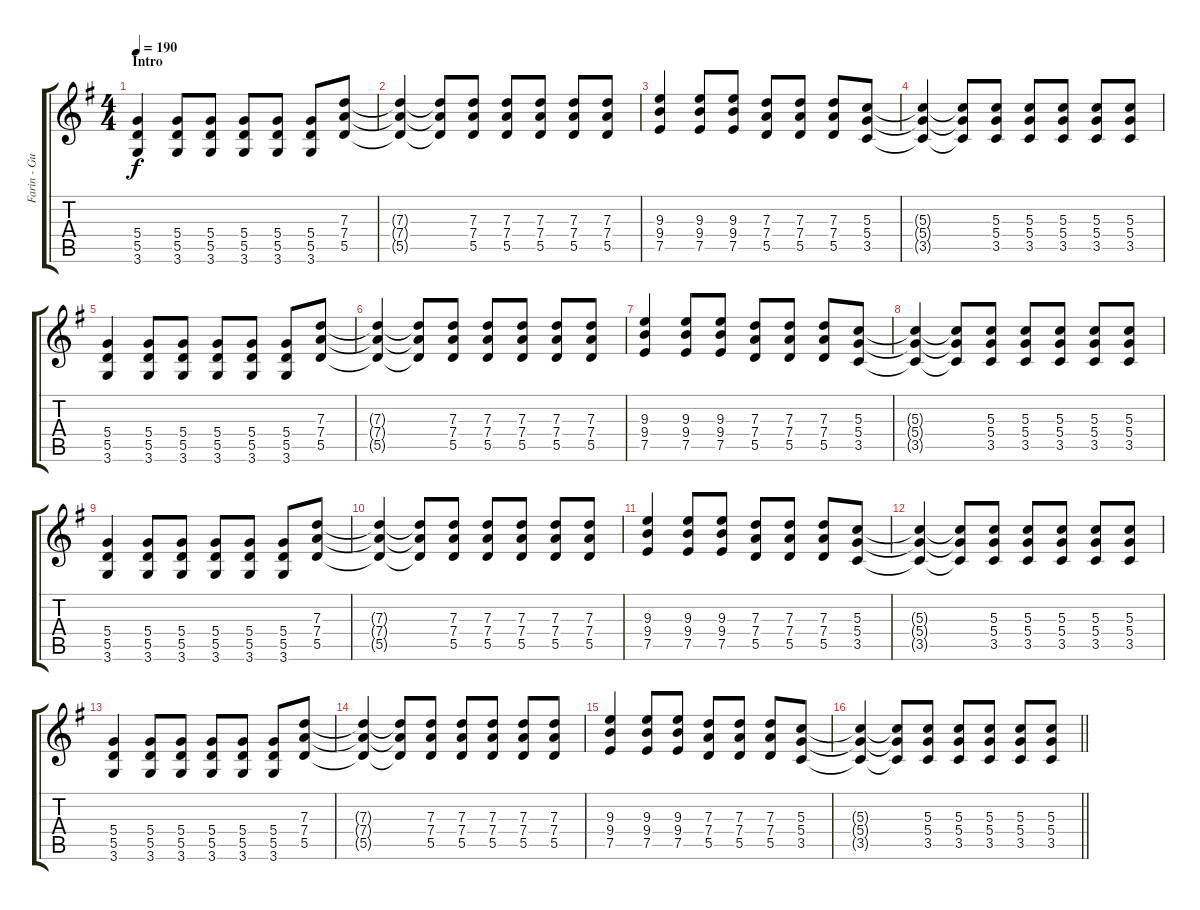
\track ("Farin - Guitar 2" "Farin - Gu") {instrument overdrivenguitar}
\staff {score tabs}
\tuning (E4 B3 G3 D3 A2 E2) {hide}
\ts (4 4)
\section ("" "Intro")
\tempo 190
\clef g2
\ks g
(5.4 5.5 3.6).4{dy f instrument overdrivenguitar} (5.4 5.5 3.6).8 (5.4 5.5 3.6).8 (5.4 5.5 3.6).8 (5.4 5.5 3.6).8 (5.4 5.5 3.6).8 (7.3 7.4 5.5).8 |
(7.3{t} 7.4{t} 5.5{t}).4 (7.3{t} 7.4{t} 5.5{t}).8 (7.3 7.4 5.5).8 (7.3 7.4 5.5).8 (7.3 7.4 5.5).8 (7.3 7.4 5.5).8 (7.3 7.4 5.5).8 |
(9.3 9.4 7.5).4 (9.3 9.4 7.5).8 (9.3 9.4 7.5).8 (7.3 7.4 5.5).8 (7.3 7.4 5.5).8 (7.3 7.4 5.5).8 (5.3 5.4 3.5).8 |
(5.3{t} 5.4{t} 3.5{t}).4 (5.3{t} 5.4{t} 3.5{t}).8 (5.3 5.4 3.5).8 (5.3 5.4 3.5).8 (5.3 5.4 3.5).8 (5.3 5.4 3.5).8 (5.3 5.4 3.5).8 |
(5.4 5.5 3.6).4 (5.4 5.5 3.6).8 (5.4 5.5 3.6).8 (5.4 5.5 3.6).8 (5.4 5.5 3.6).8 (5.4 5.5 3.6).8 (7.3 7.4 5.5).8 |
(7.3{t} 7.4{t} 5.5{t}).4 (7.3{t} 7.4{t} 5.5{t}).8 (7.3 7.4 5.5).8 (7.3 7.4 5.5).8 (7.3 7.4 5.5).8 (7.3 7.4 5.5).8 (7.3 7.4 5.5).8 |
(9.3 9.4 7.5).4 (9.3 9.4 7.5).8 (9.3 9.4 7.5).8 (7.3 7.4 5.5).8 (7.3 7.4 5.5).8 (7.3 7.4 5.5).8 (5.3 5.4 3.5).8 |
(5.3{t} 5.4{t} 3.5{t}).4 (5.3{t} 5.4{t} 3.5{t}).8 (5.3 5.4 3.5).8 (5.3 5.4 3.5).8 (5.3 5.4 3.5).8 (5.3 5.4 3.5).8 (5.3 5.4 3.5).8 |
(5.4 5.5 3.6).4 (5.4 5.5 3.6).8 (5.4 5.5 3.6).8 (5.4 5.5 3.6).8 (5.4 5.5 3.6).8 (5.4 5.5 3.6).8 (7.3 7.4 5.5).8 |
(7.3{t} 7.4{t} 5.5{t}).4 (7.3{t} 7.4{t} 5.5{t}).8 (7.3 7.4 5.5).8 (7.3 7.4 5.5).8 (7.3 7.4 5.5).8 (7.3 7.4 5.5).8 (7.3 7.4 5.5).8 |
(9.3 9.4 7.5).4 (9.3 9.4 7.5).8 (9.3 9.4 7.5).8 (7.3 7.4 5.5).8 (7.3 7.4 5.5).8 (7.3 7.4 5.5).8 (5.3 5.4 3.5).8 |
(5.3{t} 5.4{t} 3.5{t}).4 (5.3{t} 5.4{t} 3.5{t}).8 (5.3 5.4 3.5).8 (5.3 5.4 3.5).8 (5.3 5.4 3.5).8 (5.3 5.4 3.5).8 (5.3 5.4 3.5).8 |
(5.4 5.5 3.6).4 (5.4 5.5 3.6).8 (5.4 5.5 3.6).8 (5.4 5.5 3.6).8 (5.4 5.5 3.6).8 (5.4 5.5 3.6).8 (7.3 7.4 5.5).8 |
(7.3{t} 7.4{t} 5.5{t}).4 (7.3{t} 7.4{t} 5.5{t}).8 (7.3 7.4 5.5).8 (7.3 7.4 5.5).8 (7.3 7.4 5.5).8 (7.3 7.4 5.5).8 (7.3 7.4 5.5).8 |
(9.3 9.4 7.5).4 (9.3 9.4 7.5).8 (9.3 9.4 7.5).8 (7.3 7.4 5.5).8 (7.3 7.4 5.5).8 (7.3 7.4 5.5).8 (5.3 5.4 3.5).8 |
\barLineRight lightlight
(5.3{t} 5.4{t} 3.5{t}).4 (5.3{t} 5.4{t} 3.5{t}).8 (5.3 5.4 3.5).8 (5.3 5.4 3.5).8 (5.3 5.4 3.5).8 (5.3 5.4 3.5).8 (5.3 5.4 3.5).8
